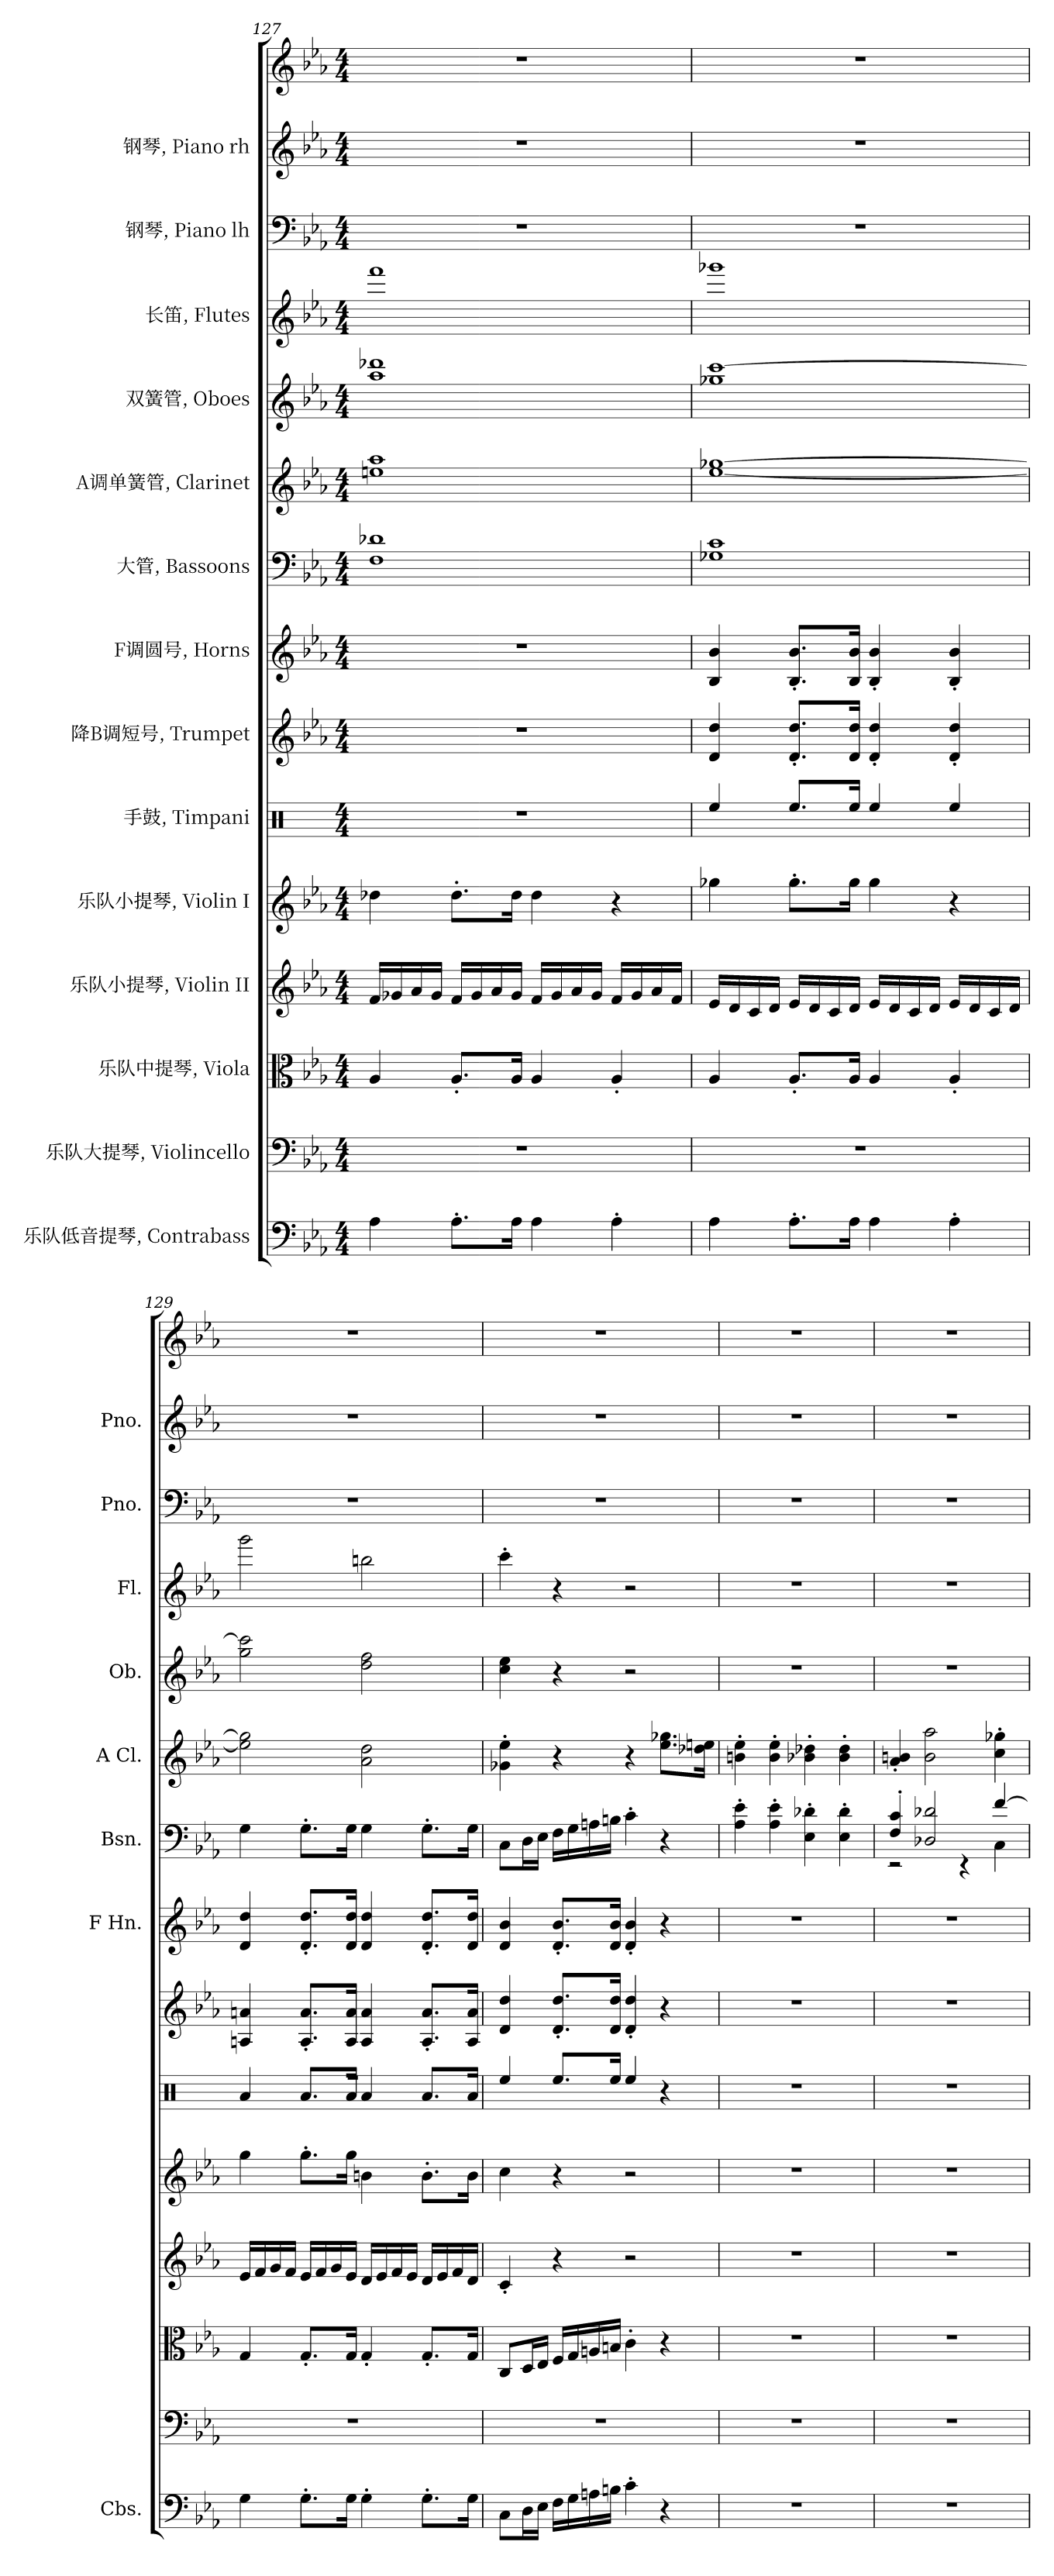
**kern	**kern	**kern	**kern	**kern	**kern	**kern	**kern	**kern	**kern	**kern	**kern	**kern	**kern	**kern
*part14	*part13	*part12	*part11	*part10	*part9	*part8	*part7	*part6	*part5	*part4	*part3	*part2	*part1	*part1
*staff15	*staff14	*staff13	*staff12	*staff11	*staff10	*staff9	*staff8	*staff7	*staff6	*staff5	*staff4	*staff3	*staff2	*staff1
*I"乐队低音提琴, Contrabass	*I"乐队大提琴, Violincello	*I"乐队中提琴, Viola	*I"乐队小提琴, Violin II	*I"乐队小提琴, Violin I	*I"手鼓, Timpani	*I"降B调短号, Trumpet	*I"F调圆号, Horns	*I"大管, Bassoons	*I"A调单簧管, Clarinet	*I"双簧管, Oboes	*I"长笛, Flutes	*I"钢琴, Piano lh	*I"钢琴, Piano rh	*
*I'Cbs.	*	*	*	*	*	*	*I'F Hn.	*I'Bsn.	*I'A Cl.	*I'Ob.	*I'Fl.	*I'Pno.	*I'Pno.	*
!!LO:PB:g=z
*clefF4	*clefF4	*clefC3	*clefG2	*clefG2	*clefX	*clefG2	*clefG2	*clefF4	*clefG2	*clefG2	*clefG2	*clefF4	*clefG2	*clefG2
*ITrd7c12	*	*	*	*	*	*ITrd1c2	*ITrd4c7	*	*ITrd2c3	*	*	*	*	*
*k[b-e-a-]	*k[b-e-a-]	*k[b-e-a-]	*k[b-e-a-]	*k[b-e-a-]	*k[]	*k[b-e-a-d-g-]	*k[b-e-a-d-]	*k[b-e-a-]	*k[]	*k[b-e-a-]	*k[b-e-a-]	*k[b-e-a-]	*k[b-e-a-]	*k[b-e-a-]
*M4/4	*M4/4	*M4/4	*M4/4	*M4/4	*M4/4	*M4/4	*M4/4	*M4/4	*M4/4	*M4/4	*M4/4	*M4/4	*M4/4	*M4/4
=127	=127	=127	=127	=127	=127	=127	=127	=127	=127	=127	=127	=127	=127	=127
4AA-\	1r	4A-/	16f/LL	4dd-X\	1r	1r	1r	1F 1d-X	1cc#X 1ff	1aa- 1ddd-X	1fff	1r	1r	1r
.	.	.	16g-X/	.	.	.	.	.	.	.	.	.	.	.
.	.	.	16a-/	.	.	.	.	.	.	.	.	.	.	.
.	.	.	16g-/JJ	.	.	.	.	.	.	.	.	.	.	.
8.AA-'\L	.	8.A-'/L	16f/LL	8.dd-'\L	.	.	.	.	.	.	.	.	.	.
.	.	.	16g-/	.	.	.	.	.	.	.	.	.	.	.
.	.	.	16a-/	.	.	.	.	.	.	.	.	.	.	.
16AA-\Jk	.	16A-/Jk	16g-/JJ	16dd-\Jk	.	.	.	.	.	.	.	.	.	.
4AA-\	.	4A-/	16f/LL	4dd-\	.	.	.	.	.	.	.	.	.	.
.	.	.	16g-/	.	.	.	.	.	.	.	.	.	.	.
.	.	.	16a-/	.	.	.	.	.	.	.	.	.	.	.
.	.	.	16g-/JJ	.	.	.	.	.	.	.	.	.	.	.
4AA-'\	.	4A-'/	16f/LL	4r	.	.	.	.	.	.	.	.	.	.
.	.	.	16g-/	.	.	.	.	.	.	.	.	.	.	.
.	.	.	16a-/	.	.	.	.	.	.	.	.	.	.	.
.	.	.	16f/JJ	.	.	.	.	.	.	.	.	.	.	.
=128	=128	=128	=128	=128	=128	=128	=128	=128	=128	=128	=128	=128	=128	=128
*	*	*	*	*	*	*	*	*	*	*^	*	*	*	*
4AA-\	1r	4A-/	16e-/LL	4gg-X\	4Ree/	4c/ 4cc/	4E-/ 4e-/	1G-X 1c	[1cc [1ee-X	[1ccc	1gg-X	1ggg-X	1r	1r	1r
.	.	.	16d/	.	.	.	.	.	.	.	.	.	.	.	.
.	.	.	16c/	.	.	.	.	.	.	.	.	.	.	.	.
.	.	.	16d/JJ	.	.	.	.	.	.	.	.	.	.	.	.
8.AA-'\L	.	8.A-'/L	16e-/LL	8.gg-'\L	8.Ree/L	8.c/' 8.cc/'L	8.E-/' 8.e-/'L	.	.	.	.	.	.	.	.
.	.	.	16d/	.	.	.	.	.	.	.	.	.	.	.	.
.	.	.	16c/	.	.	.	.	.	.	.	.	.	.	.	.
16AA-\Jk	.	16A-/Jk	16d/JJ	16gg-\Jk	16Ree/Jk	16c/ 16cc/Jk	16E-/ 16e-/Jk	.	.	.	.	.	.	.	.
4AA-\	.	4A-/	16e-/LL	4gg-\	4Ree/	4c/' 4cc/'	4E-/' 4e-/'	.	.	.	.	.	.	.	.
.	.	.	16d/	.	.	.	.	.	.	.	.	.	.	.	.
.	.	.	16c/	.	.	.	.	.	.	.	.	.	.	.	.
.	.	.	16d/JJ	.	.	.	.	.	.	.	.	.	.	.	.
4AA-'\	.	4A-'/	16e-/LL	4r	4Ree/	4c/' 4cc/'	4E-/' 4e-/'	.	.	.	.	.	.	.	.
.	.	.	16d/	.	.	.	.	.	.	.	.	.	.	.	.
.	.	.	16c/	.	.	.	.	.	.	.	.	.	.	.	.
.	.	.	16d/JJ	.	.	.	.	.	.	.	.	.	.	.	.
*	*	*	*	*	*	*	*	*	*	*v	*v	*	*	*	*
!!LO:PB:g=z
=129	=129	=129	=129	=129	=129	=129	=129	=129	=129	=129	=129	=129	=129	=129
*	*	*	*	*	*^	*	*	*	*	*	*	*	*	*
4GG\	1r	4G/	16e-/LL	4gg\	1r	4Ra/	4Gn/ 4gn/	4G/ 4g/	4G\	2cc\] 2ee-\]	2gg\ 2ccc\]	2ggg\	1r	1r	1r
.	.	.	16f/	.	.	.	.	.	.	.	.	.	.	.	.
.	.	.	16g/	.	.	.	.	.	.	.	.	.	.	.	.
.	.	.	16f/JJ	.	.	.	.	.	.	.	.	.	.	.	.
8.GG'\L	.	8.G'/L	16e-/LL	8.gg'\L	.	8.Ra/L	8.G/' 8.g/'L	8.G/' 8.g/'L	8.G'\L	.	.	.	.	.	.
.	.	.	16f/	.	.	.	.	.	.	.	.	.	.	.	.
.	.	.	16g/	.	.	.	.	.	.	.	.	.	.	.	.
16GG\Jk	.	16G/Jk	16e-/JJ	16gg\Jk	.	16Ra/Jk	16G/ 16g/Jk	16G/ 16g/Jk	16G\Jk	.	.	.	.	.	.
4GG'\	.	4G'/	16d/LL	4bn\	.	4Ra/	4G/ 4g/	4G/ 4g/	4G\	2f\ 2b\	2dd\ 2ff\	2bbn\	.	.	.
.	.	.	16e-/	.	.	.	.	.	.	.	.	.	.	.	.
.	.	.	16f/	.	.	.	.	.	.	.	.	.	.	.	.
.	.	.	16e-/JJ	.	.	.	.	.	.	.	.	.	.	.	.
8.GG'\L	.	8.G'/L	16d/LL	8.b'\L	.	8.Ra/L	8.G/' 8.g/'L	8.G/' 8.g/'L	8.G'\L	.	.	.	.	.	.
.	.	.	16e-/	.	.	.	.	.	.	.	.	.	.	.	.
.	.	.	16f/	.	.	.	.	.	.	.	.	.	.	.	.
16GG\Jk	.	16G/Jk	16d/JJ	16b\Jk	.	16Ra/Jk	16G/ 16g/Jk	16G/ 16g/Jk	16G\Jk	.	.	.	.	.	.
*	*	*	*	*	*v	*v	*	*	*	*	*	*	*	*	*
=130	=130	=130	=130	=130	=130	=130	=130	=130	=130	=130	=130	=130	=130	=130
8CC\L	1r	8C/L	4c'/	4cc\	4Ree/	4c/ 4cc/	4G/ 4e-/	8C\L	4e-X\' 4cc\'	4cc\ 4ee-\	4ccc'\	1r	1r	1r
16DD\L	.	16D/L	.	.	.	.	.	16D\L	.	.	.	.	.	.
16EE-\JJ	.	16E-/JJ	.	.	.	.	.	16E-\JJ	.	.	.	.	.	.
16FF\LL	.	16F/LL	4r	4r	8.Ree/L	8.c/' 8.cc/'L	8.G/' 8.e-/'L	16F\LL	4r	4r	4r	.	.	.
16GG\	.	16G/	.	.	.	.	.	16G\	.	.	.	.	.	.
16AAn\	.	16An/	.	.	.	.	.	16An\	.	.	.	.	.	.
16BBn\JJ	.	16Bn/JJ	.	.	16Ree/Jk	16c/ 16cc/Jk	16G/ 16e-/Jk	16Bn\JJ	.	.	.	.	.	.
4C'\	.	4c'\	2r	2r	4Ree/	4c/' 4cc/'	4G/' 4e-/'	4c'\	4r	2r	2r	.	.	.
4r	.	4r	.	.	4r	4r	4r	4r	8.cc\ 8.ee-X\L	.	.	.	.	.
.	.	.	.	.	.	.	.	.	16b-X\ 16cc#X\Jk	.	.	.	.	.
=131	=131	=131	=131	=131	=131	=131	=131	=131	=131	=131	=131	=131	=131	=131
*	*	*	*	*	*	*	*	*	*	*	*	*	*	*MM145
1r	1r	1r	1r	1r	1r	1r	1r	4A-\' 4e-\'	4g#X\' 4cc\'	1r	1r	1r	1r	1r
.	.	.	.	.	.	.	.	4A-\' 4e-\'	4g#\' 4cc\'	.	.	.	.	.
.	.	.	.	.	.	.	.	4E-\' 4d-X\'	4gn\' 4b-X\'	.	.	.	.	.
.	.	.	.	.	.	.	.	4E-\' 4d-\'	4g\' 4b-\'	.	.	.	.	.
!!LO:PB:g=z
=132	=132	=132	=132	=132	=132	=132	=132	=132	=132	=132	=132	=132	=132	=132
*	*	*	*	*	*	*	*	*^	*	*	*	*	*	*
1r	1r	1r	1r	1r	1r	1r	1r	4F/' 4c/'	2r	4f/' 4g#X/'	1r	1r	1r	1r	1r
.	.	.	.	.	.	.	.	2D-X/ 2d-X/	.	2g#\ 2ff\	.	.	.	.	.
.	.	.	.	.	.	.	.	.	4r	.	.	.	.	.	.
.	.	.	.	.	.	.	.	[4f/	4C\	4a\' 4ee-X\'	.	.	.	.	.
*	*	*	*	*	*	*	*	*v	*v	*	*	*	*	*	*
=	=	=	=	=	=	=	=	=	=	=	=	=	=	=
*-	*-	*-	*-	*-	*-	*-	*-	*-	*-	*-	*-	*-	*-	*-
